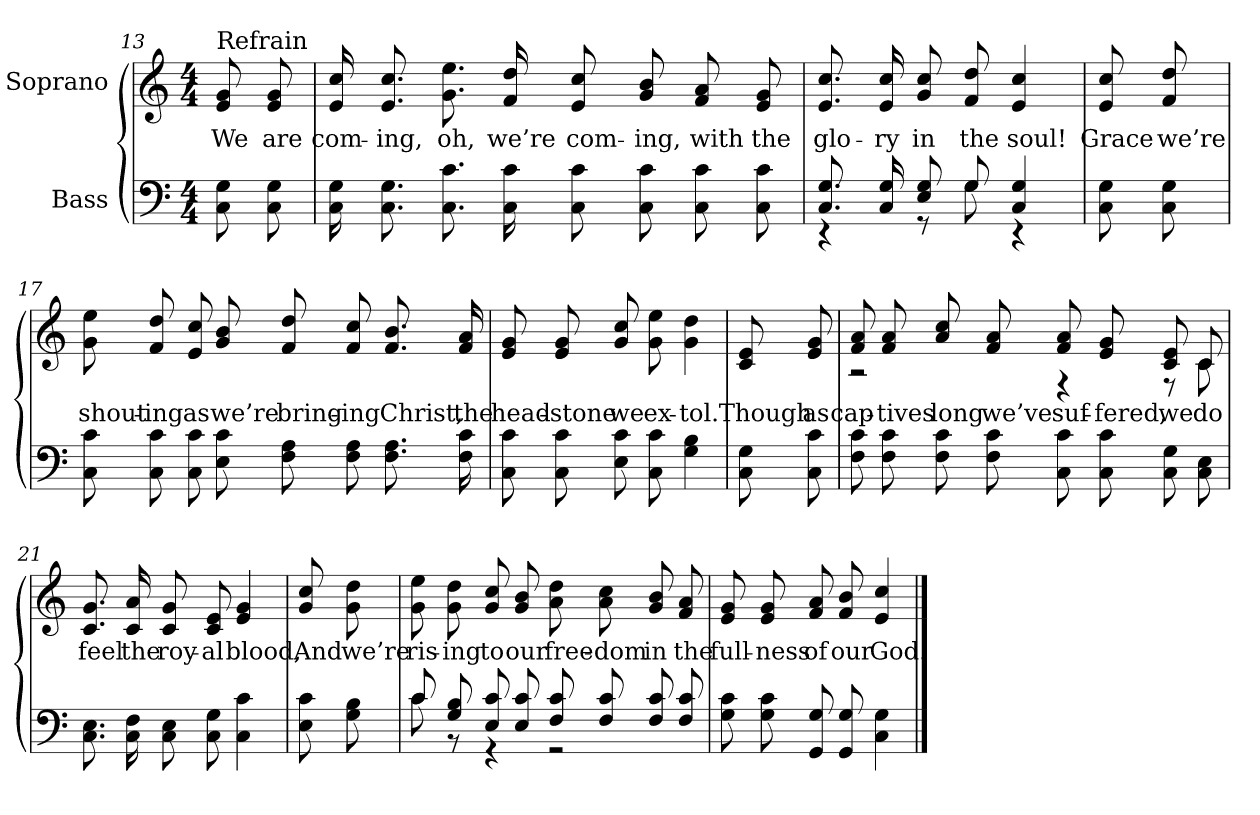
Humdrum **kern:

**kern	**kern	**text
*part2	*part1	*part1
*staff2	*staff1	*staff1
*I"Bass	*I"Soprano	*
*clefF4	*clefG2	*
*k[]	*k[]	*
*C:	*C:	*
*M4/4	*M4/4	*
=13	=13	=13
!	!LO:TX:a:t=Refrain	!
8C 8GL	8e 8gL	-We
8C 8G	8e 8g	-are
=14	=14	=14
16C 16GLL	16e 16ccLL	-com-
8.C 8.G	8.e 8.cc	-ing,
8.C 8.cL	8.g 8.eeL	-oh,
16C 16c	16f 16dd	-we’re
8C 8cL	8e 8ccL	-com-
8C 8c	8g 8b	-ing,
8C 8cL	8f 8aL	-with
8C 8c	8e 8g	-the
=15	=15	=15
*^	*	*
8.C 8.GL	4r	8.e 8.ccL	-glo-
16C 16G	.	16e 16cc	-ry
8E 8GL	8r	8g 8ccL	-in
8G	8G	8f 8dd	-the
4C 4G	4r	4e 4cc	-soul!
*v	*v	*	*
=16	=16	=16
8C 8GL	8e 8ccL	-Grace
8C 8G	8f 8dd	-we’re
=17	=17	=17
8C 8cL	8g 8eeL	-shout-
8C 8c	8f 8dd	-ing
8C 8cL	8e 8ccL	-as
8E 8c	8g 8b	-we’re
8F 8AL	8f 8ddL	-bring-
8F 8A	8f 8cc	-ing
8.F 8.AL	8.f 8.bL	-Christ,
16F 16c	16f 16a	-the
=18	=18	=18
8C 8cL	8e 8gL	-head-
8C 8c	8e 8g	-stone
8E 8cL	8g 8ccL	-we
8C 8c	8g 8ee	-ex-
4G 4B	4g 4dd	-tol.
=19	=19	=19
8C 8GL	8c 8eL	-Though
8C 8c	8e 8g	-as
=20	=20	=20
*	*^	*
8F 8cL	8f 8aL	2r	-cap-
8F 8c	8f 8a	.	-tives
8F 8cL	8a 8ccL	.	-long
8F 8c	8f 8a	.	-we’ve
8C 8cL	8f 8aL	4r	-suf-
8C 8c	8e 8g	.	-fered,
8C 8GL	8c 8eL	8r	-we
8C 8E	8c	8c	-do
*	*v	*v	*
=21	=21	=21
8.C 8.EL	8.c 8.gL	-feel
16C 16F	16c 16a	-the
8C 8EL	8c 8gL	-roy-
8C 8G	8c 8e	-al
4C 4c	4e 4g	-blood,
=22	=22	=22
8E 8cL	8g 8ccL	-And
8G 8B	8g 8dd	-we’re
=23	=23	=23
*^	*	*
8cL	8cL	8g 8eeL	-ris-
8G 8B	8r	8g 8dd	-ing
8E 8cL	4r	8g 8ccL	-to
8E 8c	.	8g 8b	-our
8F 8cL	2r	8a 8ddL	-free-
8F 8c	.	8a 8cc	-dom
8F 8cL	.	8g 8bL	-in
8F 8c	.	8f 8a	-the
*v	*v	*	*
=24	=24	=24
8G 8cL	8e 8gL	-full-
8G 8c	8e 8g	-ness
8GG 8GL	8f 8aL	-of
8GG 8G	8f 8b	-our
4C 4G	4e 4cc	-God.
==	==	==
*-	*-	*-
